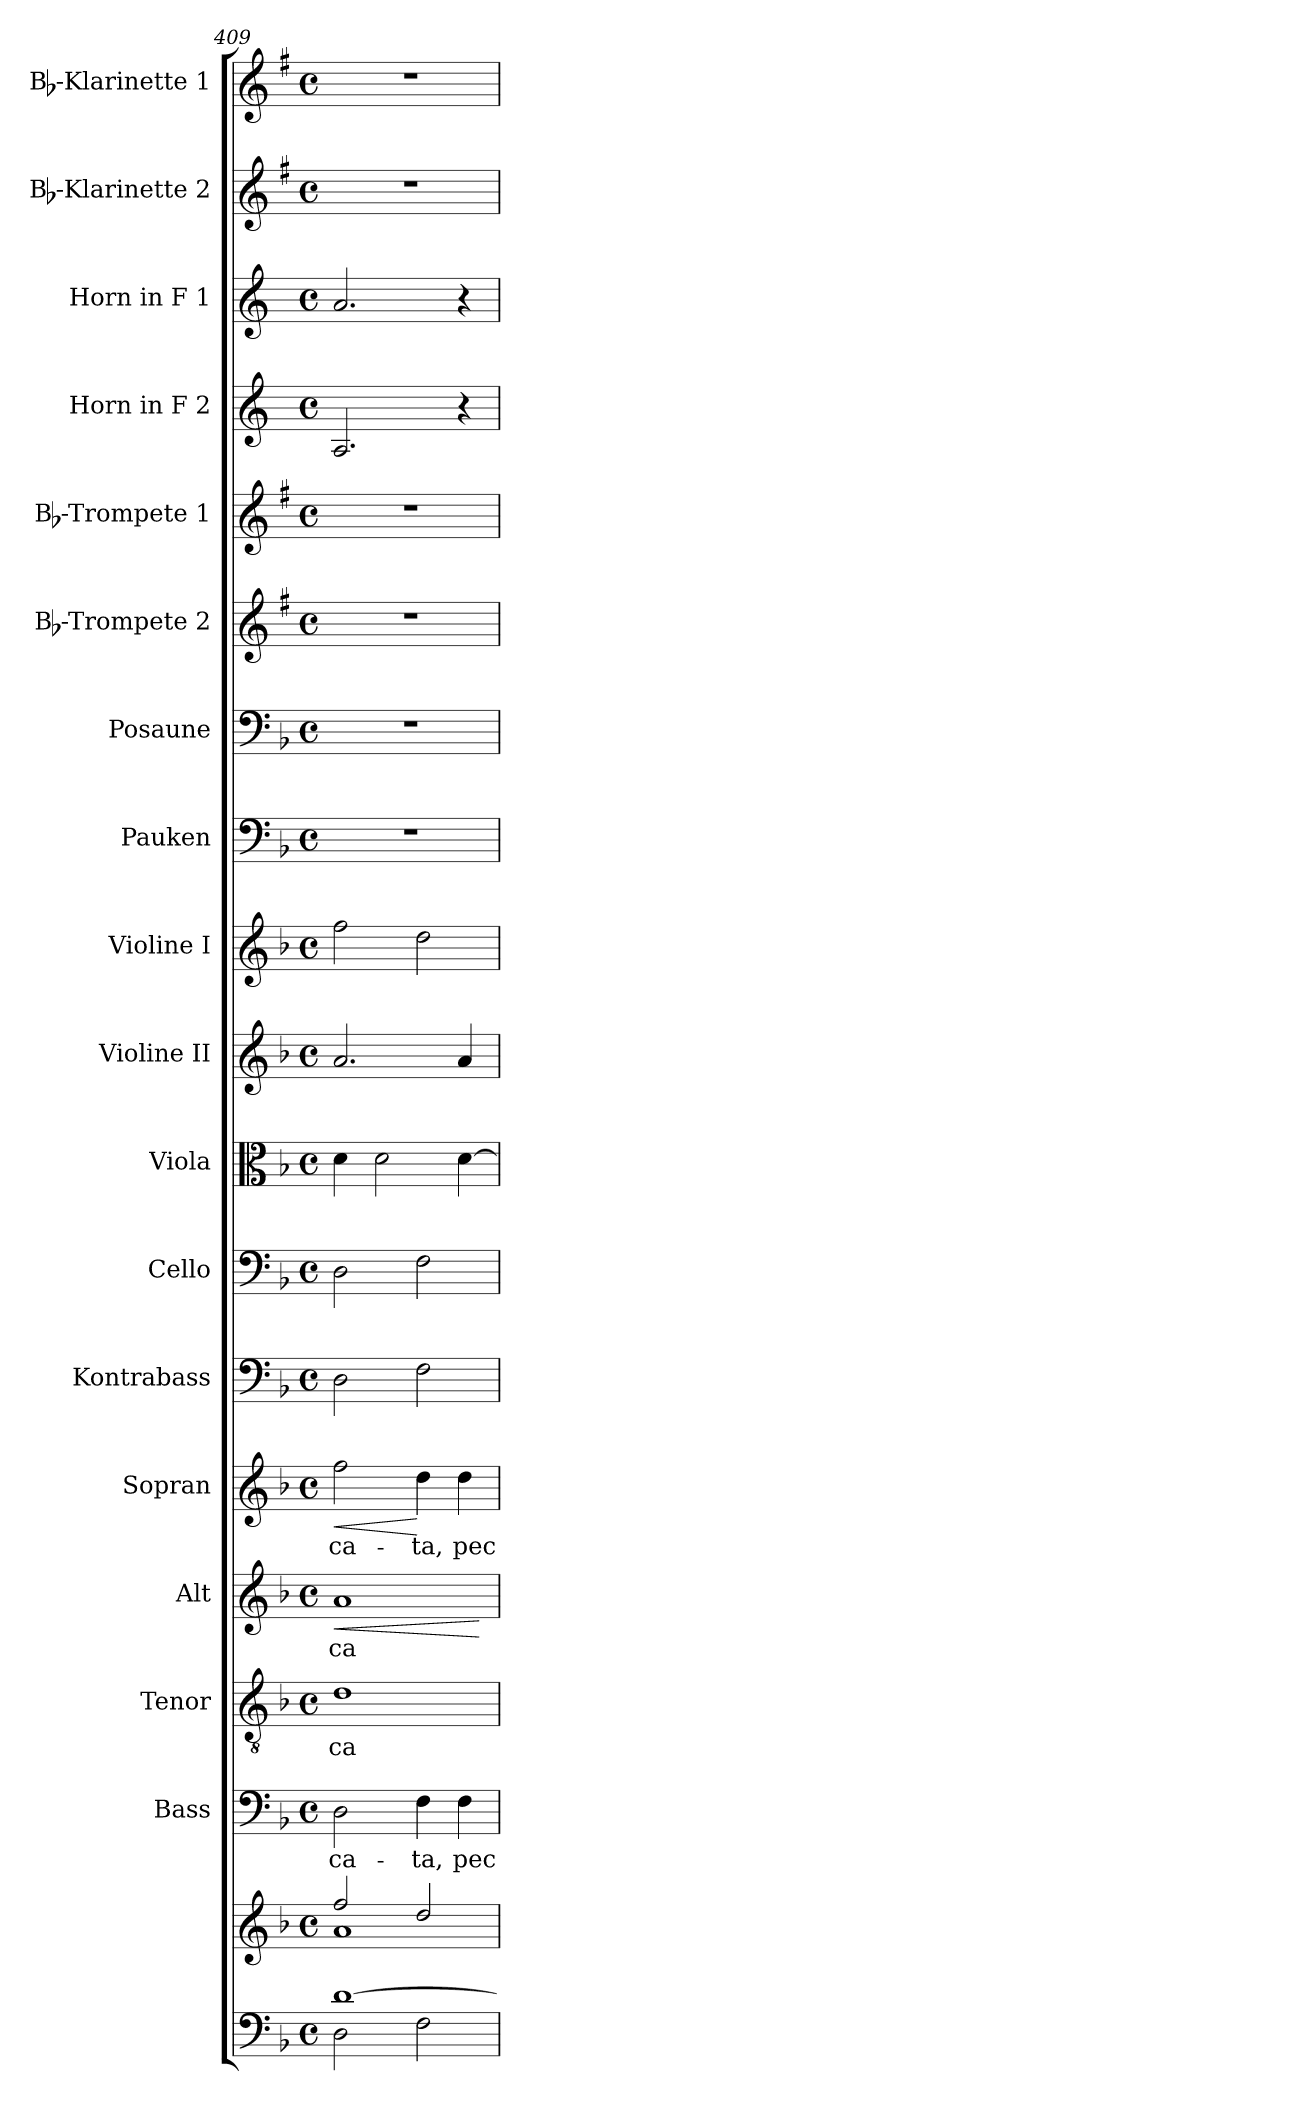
**kern	**kern	**kern	**text	**kern	**text	**kern	**text	**dynam	**kern	**text	**dynam	**kern	**kern	**kern	**kern	**kern	**kern	**kern	**kern	**kern	**kern	**kern	**kern	**kern
*part18	*part18	*part17	*part17	*part16	*part16	*part15	*part15	*part15	*part14	*part14	*part14	*part13	*part12	*part11	*part10	*part9	*part8	*part7	*part6	*part5	*part4	*part3	*part2	*part1
*staff19	*staff18	*staff17	*staff17	*staff16	*staff16	*staff15	*staff15	*staff15	*staff14	*staff14	*staff14	*staff13	*staff12	*staff11	*staff10	*staff9	*staff8	*staff7	*staff6	*staff5	*staff4	*staff3	*staff2	*staff1
*	*	*I"Bass	*	*I"Tenor	*	*I"Alt	*	*	*I"Sopran	*	*	*I"Kontrabass	*I"Cello	*I"Viola	*I"Violine II	*I"Violine I	*I"Pauken	*I"Posaune	*I"Bb-Trompete 2	*I"Bb-Trompete 1	*I"Horn in F 2	*I"Horn in F 1	*I"Bb-Klarinette 2	*I"Bb-Klarinette 1
*	*	*I'B.	*	*I'T.	*	*I'A.	*	*	*I'S.	*	*	*I'Kb.	*	*I'Vla.	*I'Vl. II	*I'Vl. I	*I'Pk.	*I'Pos.	*I'Bb Trp. 2	*I'Bb Trp. 1	*	*	*I'Bb Kl. 2	*I'Bb Kl. 1
!!LO:PB:g=z
*clefF4	*clefG2	*clefF4	*	*clefGv2	*	*clefG2	*	*	*clefG2	*	*	*clefF4	*clefF4	*clefC3	*clefG2	*clefG2	*clefF4	*clefF4	*clefG2	*clefG2	*clefG2	*clefG2	*clefG2	*clefG2
*	*	*	*	*	*	*	*	*	*	*	*	*ITrd7c12	*	*	*	*	*	*	*ITrd1c2	*ITrd1c2	*ITrd4c7	*ITrd4c7	*ITrd1c2	*ITrd1c2
*k[b-]	*k[b-]	*k[b-]	*	*k[b-]	*	*k[b-]	*	*	*k[b-]	*	*	*k[b-]	*k[b-]	*k[b-]	*k[b-]	*k[b-]	*k[b-]	*k[b-]	*k[b-]	*k[b-]	*k[b-]	*k[b-]	*k[b-]	*k[b-]
*F:	*F:	*F:	*	*F:	*	*F:	*	*	*F:	*	*	*F:	*F:	*F:	*F:	*F:	*F:	*F:	*F:	*F:	*F:	*F:	*F:	*F:
*M4/4	*M4/4	*M4/4	*	*M4/4	*	*M4/4	*	*	*M4/4	*	*	*M4/4	*M4/4	*M4/4	*M4/4	*M4/4	*M4/4	*M4/4	*M4/4	*M4/4	*M4/4	*M4/4	*M4/4	*M4/4
*met(c)	*met(c)	*met(c)	*	*met(c)	*	*met(c)	*	*	*met(c)	*	*	*met(c)	*met(c)	*met(c)	*met(c)	*met(c)	*met(c)	*met(c)	*met(c)	*met(c)	*met(c)	*met(c)	*met(c)	*met(c)
=409	=409	=409	=409	=409	=409	=409	=409	=409	=409	=409	=409	=409	=409	=409	=409	=409	=409	=409	=409	=409	=409	=409	=409	=409
*^	*^	*	*	*	*	*	*	*	*	*	*	*	*	*	*	*	*	*	*	*	*	*	*	*
!	!	!	!	!	!LO:LY:b	!	!LO:LY:b	!	!LO:LY:b	!LO:HP:b	!	!LO:LY:b	!LO:HP:b	!	!	!	!	!	!	!	!	!	!	!	!	!
[>1d	2D\	2ff/	1a	2D\	-ca-	1d	-ca-	1a	-ca-	<	2ff\	-ca-	<	2DD\	2D\	4d\	2.a/	2ff\	1r	1r	1r	1r	2.D/	2.d/	1r	1r
.	.	.	.	.	.	.	.	.	.	.	.	.	.	.	.	2d\	.	.	.	.	.	.	.	.	.	.
!	!	!	!	!	!LO:LY:b	!	!	!	!	!	!	!LO:LY:b	!	!	!	!	!	!	!	!	!	!	!	!	!	!
.	2F\	2dd/	.	4F\	-ta,	.	.	.	.	.	4dd\	-ta,	[	2FF\	2F\	.	.	2dd\	.	.	.	.	.	.	.	.
!	!	!	!	!	!LO:LY:b	!	!	!	!	!	!	!LO:LY:b	!	!	!	!	!	!	!	!	!	!	!	!	!	!
.	.	.	.	4F\	pec-	.	.	.	.	.	4dd\	pec-	.	.	.	[4d\	4a/	.	.	.	.	.	4r	4r	.	.
*v	*v	*	*	*	*	*	*	*	*	*	*	*	*	*	*	*	*	*	*	*	*	*	*	*	*	*
*	*v	*v	*	*	*	*	*	*	*	*	*	*	*	*	*	*	*	*	*	*	*	*	*	*	*
.	.	.	.	.	.	.	.	[	.	.	.	.	.	.	.	.	.	.	.	.	.	.	.	.
=	=	=	=	=	=	=	=	=	=	=	=	=	=	=	=	=	=	=	=	=	=	=	=	=
*-	*-	*-	*-	*-	*-	*-	*-	*-	*-	*-	*-	*-	*-	*-	*-	*-	*-	*-	*-	*-	*-	*-	*-	*-
